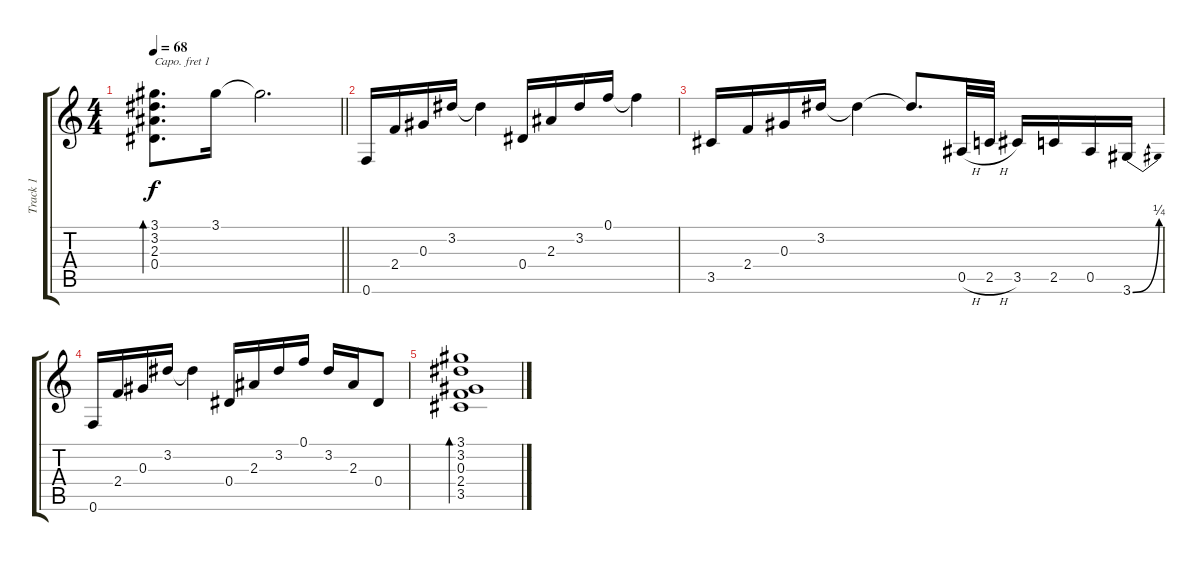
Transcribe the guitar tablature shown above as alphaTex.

\track ("Track 1" "Track 1") {instrument acousticguitarsteel}
\staff {score tabs}
\capo 1
\tuning (E4 B3 G3 D3 A2 E2) {hide}
\ts (4 4)
\tempo 68
\clef g2
\barLineRight lightlight
\ks c
(3.1 3.2 2.3 0.4).8{d bd 60 dy f} 3.1.16 3.1{t}.2{d} |
0.6.16 2.4.16 0.3.16 3.2.16 3.2{t}.4 0.4.16 2.3.16 3.2.16 0.1.16 0.1{t}.4 |
3.5.16 2.4.16 0.3.16 3.2.16 3.2{t}.4 3.2{t}.8{d} 0.5{h}.32 2.5{h}.32 3.5.16 2.5.16 0.5.16 3.6{be (bend 0 0 60 1)}.16 |
0.6.16 2.4.16 0.3.16 3.2.16 3.2{t}.4 0.4.16 2.3.16 3.2.16 0.1.16 3.2.16 2.3.16 0.4.8 |
(3.1 3.2 0.3 2.4 3.5).1{bd 60}
